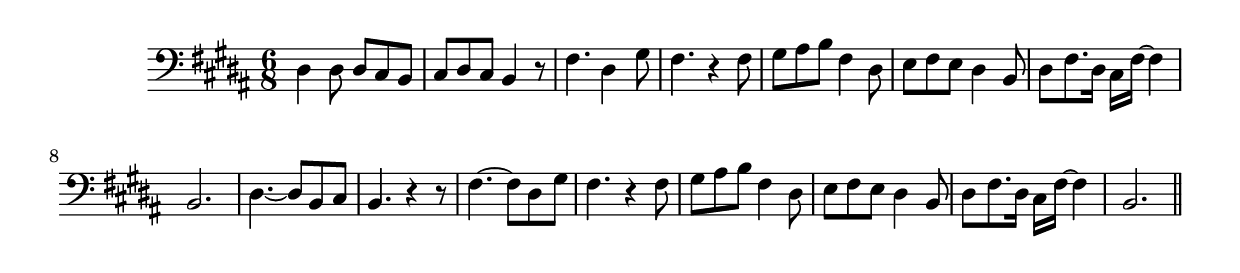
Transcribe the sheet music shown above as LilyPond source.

\version "2.14.0"
%{\header {
  title = "Were You Ever in Rio Grand"
  composer = "anonymous"
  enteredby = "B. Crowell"
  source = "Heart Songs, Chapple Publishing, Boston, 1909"
}%}
\score{{\key b \major
\time 6/8
%{\tempo 8=150
%}\clef bass
\transpose f b{\relative a, {
  a4 a8 a g f | g a g f4 r8 | c'4. a4 d8 | c4. r4 c8 | d8 e f c4 a8 | bes8 c bes a4 f8 |
  a8 c8. a16 g c~ c4 | f,2. | a4.~ a8 f g | f4. r4 r8 | c'4.~ c8 a d | c4. r4 c8 |
  d8 e f c4 a8 | bes8 c bes a4 f8 | a8 c8. a16 g16 c16~ c4 | f,2.
  \bar "||"
}}

}}